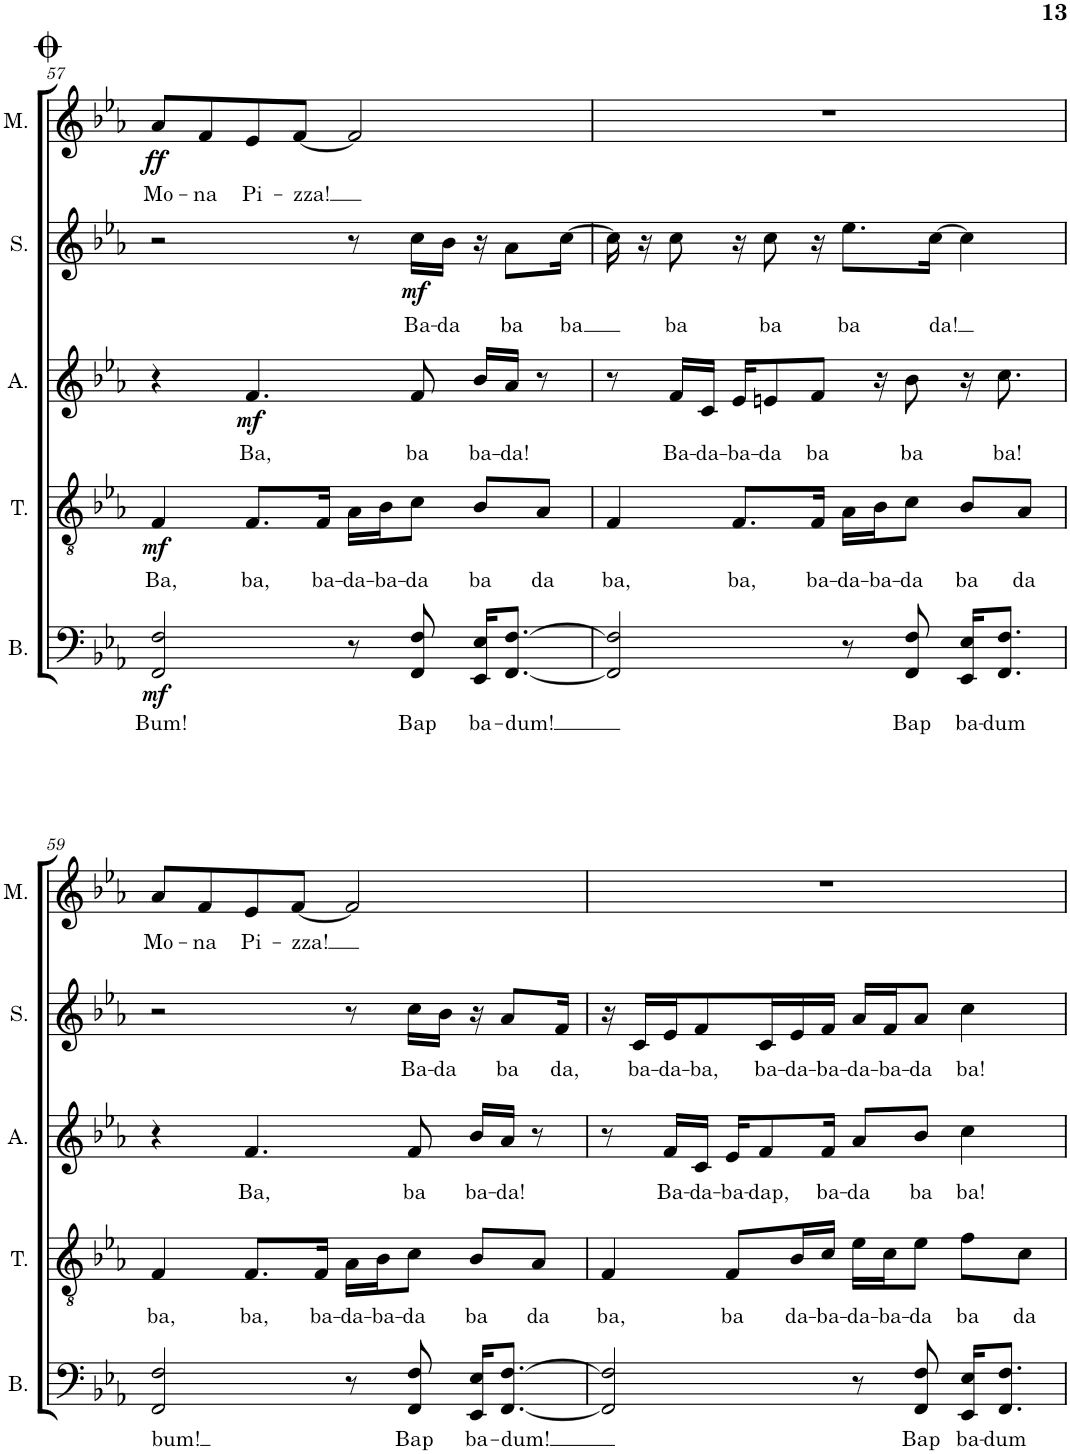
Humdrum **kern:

**kern	**text	**dynam	**kern	**text	**dynam	**kern	**text	**dynam	**kern	**text	**dynam	**kern	**text	**dynam
*part5	*part5	*part5	*part4	*part4	*part4	*part3	*part3	*part3	*part2	*part2	*part2	*part1	*part1	*part1
*staff5	*staff5	*staff5	*staff4	*staff4	*staff4	*staff3	*staff3	*staff3	*staff2	*staff2	*staff2	*staff1	*staff1	*staff1
*I"Bass	*	*	*I"Tenor	*	*	*I"Alto	*	*	*I"Soprano	*	*	*I"Mona	*	*
*I'B.	*	*	*I'T.	*	*	*I'A.	*	*	*I'S.	*	*	*I'M.	*	*
!!LO:PB:g=z
*clefF4	*	*	*clefGv2	*	*	*clefG2	*	*	*clefG2	*	*	*clefG2	*	*
*k[b-e-a-]	*	*	*k[b-e-a-]	*	*	*k[b-e-a-]	*	*	*k[b-e-a-]	*	*	*k[b-e-a-]	*	*
*M4/4	*	*	*M4/4	*	*	*M4/4	*	*	*M4/4	*	*	*M4/4	*	*
=57	=57	=57	=57	=57	=57	=57	=57	=57	=57	=57	=57	=57	=57	=57
!	!LO:LY:b	!LO:DY:b	!	!LO:LY:b	!LO:DY:b	!	!	!	!	!	!	!	!LO:LY:b	!LO:DY:b
2FF/ 2F/	Bum!	mf	4F/	Ba,	mf	4r	.	.	2r	.	.	8a-/L	Mo-	ff
!	!	!	!	!	!	!	!	!	!	!	!	!	!LO:LY:b	!
.	.	.	.	.	.	.	.	.	.	.	.	8f/	-na	.
!	!	!	!	!LO:LY:b	!	!	!LO:LY:b	!LO:DY:b	!	!	!	!	!LO:LY:b	!
.	.	.	8.F/L	ba,	.	4.f/	Ba,	mf	.	.	.	8e-/	Pi-	.
!	!	!	!	!	!	!	!	!	!	!	!	!	!LO:LY:b	!
.	.	.	.	.	.	.	.	.	.	.	.	[8f/J	-zza!	.
!	!	!	!	!LO:LY:b	!	!	!	!	!	!	!	!	!	!
.	.	.	16F/Jk	ba-	.	.	.	.	.	.	.	.	.	.
!	!	!	!	!LO:LY:b	!	!	!	!	!	!	!	!	!	!
8r	.	.	16A-\LL	-da-	.	.	.	.	8r	.	.	2f/]	.	.
!	!	!	!	!LO:LY:b	!	!	!	!	!	!	!	!	!	!
.	.	.	16B-\J	-ba-	.	.	.	.	.	.	.	.	.	.
!	!LO:LY:b	!	!	!LO:LY:b	!	!	!LO:LY:b	!	!	!LO:LY:b	!LO:DY:b	!	!	!
8FF/ 8F/	Bap	.	8c\J	-da	.	8f/	ba	.	16cc\LL	Ba-	mf	.	.	.
!	!	!	!	!	!	!	!	!	!	!LO:LY:b	!	!	!	!
.	.	.	.	.	.	.	.	.	16b-\JJ	-da	.	.	.	.
!	!LO:LY:b	!	!	!LO:LY:b	!	!	!LO:LY:b	!	!	!	!	!	!	!
16EE-/ 16E-/KL	ba-	.	8B-/L	ba	.	16b-/LL	ba-	.	16r	.	.	.	.	.
!	!LO:LY:b	!	!	!	!	!	!LO:LY:b	!	!	!LO:LY:b	!	!	!	!
[8.FF/ [8.F/J	-dum!	.	.	.	.	16a-/JJ	-da!	.	8a-\L	ba	.	.	.	.
!	!	!	!	!LO:LY:b	!	!	!	!	!	!	!	!	!	!
.	.	.	8A-/J	da	.	8r	.	.	.	.	.	.	.	.
!	!	!	!	!	!	!	!	!	!	!LO:LY:b	!	!	!	!
.	.	.	.	.	.	.	.	.	[16cc\Jk	ba	.	.	.	.
=58	=58	=58	=58	=58	=58	=58	=58	=58	=58	=58	=58	=58	=58	=58
!	!	!	!	!LO:LY:b	!	!	!	!	!	!	!	!	!	!
2FF/] 2F/]	.	.	4F/	ba,	.	8r	.	.	16cc\]	.	.	1r	.	.
.	.	.	.	.	.	.	.	.	16r	.	.	.	.	.
!	!	!	!	!	!	!	!LO:LY:b	!	!	!LO:LY:b	!	!	!	!
.	.	.	.	.	.	16f/LL	Ba-	.	8cc\	ba	.	.	.	.
!	!	!	!	!	!	!	!LO:LY:b	!	!	!	!	!	!	!
.	.	.	.	.	.	16c/JJ	-da-	.	.	.	.	.	.	.
!	!	!	!	!LO:LY:b	!	!	!LO:LY:b	!	!	!	!	!	!	!
.	.	.	8.F/L	ba,	.	16e-/KL	-ba-	.	16r	.	.	.	.	.
!	!	!	!	!	!	!	!LO:LY:b	!	!	!LO:LY:b	!	!	!	!
.	.	.	.	.	.	8en/	-da	.	8cc\	ba	.	.	.	.
!	!	!	!	!LO:LY:b	!	!	!LO:LY:b	!	!	!	!	!	!	!
.	.	.	16F/Jk	ba-	.	8f/J	ba	.	16r	.	.	.	.	.
!	!	!	!	!LO:LY:b	!	!	!	!	!	!LO:LY:b	!	!	!	!
8r	.	.	16A-\LL	-da-	.	.	.	.	8.ee-\L	ba	.	.	.	.
!	!	!	!	!LO:LY:b	!	!	!	!	!	!	!	!	!	!
.	.	.	16B-\J	-ba-	.	16r	.	.	.	.	.	.	.	.
!	!LO:LY:b	!	!	!LO:LY:b	!	!	!LO:LY:b	!	!	!	!	!	!	!
8FF/ 8F/	Bap	.	8c\J	-da	.	8b-\	ba	.	.	.	.	.	.	.
!	!	!	!	!	!	!	!	!	!	!LO:LY:b	!	!	!	!
.	.	.	.	.	.	.	.	.	[16cc\Jk	da!	.	.	.	.
!	!LO:LY:b	!	!	!LO:LY:b	!	!	!	!	!	!	!	!	!	!
16EE-/ 16E-/KL	ba-	.	8B-/L	ba	.	16r	.	.	4cc\]	.	.	.	.	.
!	!LO:LY:b	!	!	!	!	!	!LO:LY:b	!	!	!	!	!	!	!
8.FF/ 8.F/J	-dum	.	.	.	.	8.cc\	ba!	.	.	.	.	.	.	.
!	!	!	!	!LO:LY:b	!	!	!	!	!	!	!	!	!	!
.	.	.	8A-/J	da	.	.	.	.	.	.	.	.	.	.
!!LO:LB:g=z
=59	=59	=59	=59	=59	=59	=59	=59	=59	=59	=59	=59	=59	=59	=59
!	!LO:LY:b	!	!	!LO:LY:b	!	!	!	!	!	!	!	!	!LO:LY:b	!
2FF/ 2F/	bum!	.	4F/	ba,	.	4r	.	.	2r	.	.	8a-/L	Mo-	.
!	!	!	!	!	!	!	!	!	!	!	!	!	!LO:LY:b	!
.	.	.	.	.	.	.	.	.	.	.	.	8f/	-na	.
!	!	!	!	!LO:LY:b	!	!	!LO:LY:b	!	!	!	!	!	!LO:LY:b	!
.	.	.	8.F/L	ba,	.	4.f/	Ba,	.	.	.	.	8e-/	Pi-	.
!	!	!	!	!	!	!	!	!	!	!	!	!	!LO:LY:b	!
.	.	.	.	.	.	.	.	.	.	.	.	[8f/J	-zza!	.
!	!	!	!	!LO:LY:b	!	!	!	!	!	!	!	!	!	!
.	.	.	16F/Jk	ba-	.	.	.	.	.	.	.	.	.	.
!	!	!	!	!LO:LY:b	!	!	!	!	!	!	!	!	!	!
8r	.	.	16A-\LL	-da-	.	.	.	.	8r	.	.	2f/]	.	.
!	!	!	!	!LO:LY:b	!	!	!	!	!	!	!	!	!	!
.	.	.	16B-\J	-ba-	.	.	.	.	.	.	.	.	.	.
!	!LO:LY:b	!	!	!LO:LY:b	!	!	!LO:LY:b	!	!	!LO:LY:b	!	!	!	!
8FF/ 8F/	Bap	.	8c\J	-da	.	8f/	ba	.	16cc\LL	Ba-	.	.	.	.
!	!	!	!	!	!	!	!	!	!	!LO:LY:b	!	!	!	!
.	.	.	.	.	.	.	.	.	16b-\JJ	-da	.	.	.	.
!	!LO:LY:b	!	!	!LO:LY:b	!	!	!LO:LY:b	!	!	!	!	!	!	!
16EE-/ 16E-/KL	ba-	.	8B-/L	ba	.	16b-/LL	ba-	.	16r	.	.	.	.	.
!	!LO:LY:b	!	!	!	!	!	!LO:LY:b	!	!	!LO:LY:b	!	!	!	!
[8.FF/ [8.F/J	-dum!	.	.	.	.	16a-/JJ	-da!	.	8a-/L	ba	.	.	.	.
!	!	!	!	!LO:LY:b	!	!	!	!	!	!	!	!	!	!
.	.	.	8A-/J	da	.	8r	.	.	.	.	.	.	.	.
!	!	!	!	!	!	!	!	!	!	!LO:LY:b	!	!	!	!
.	.	.	.	.	.	.	.	.	16f/Jk	da,	.	.	.	.
=60	=60	=60	=60	=60	=60	=60	=60	=60	=60	=60	=60	=60	=60	=60
!	!	!	!	!LO:LY:b	!	!	!	!	!	!	!	!	!	!
2FF/] 2F/]	.	.	4F/	ba,	.	8r	.	.	16r	.	.	1r	.	.
!	!	!	!	!	!	!	!	!	!	!LO:LY:b	!	!	!	!
.	.	.	.	.	.	.	.	.	16c/LL	ba-	.	.	.	.
!	!	!	!	!	!	!	!LO:LY:b	!	!	!LO:LY:b	!	!	!	!
.	.	.	.	.	.	16f/LL	Ba-	.	16e-/J	-da-	.	.	.	.
!	!	!	!	!	!	!	!LO:LY:b	!	!	!LO:LY:b	!	!	!	!
.	.	.	.	.	.	16c/JJ	-da-	.	8f/	-ba,	.	.	.	.
!	!	!	!	!LO:LY:b	!	!	!LO:LY:b	!	!	!	!	!	!	!
.	.	.	8F/L	ba	.	16e-/KL	-ba-	.	.	.	.	.	.	.
!	!	!	!	!	!	!	!LO:LY:b	!	!	!LO:LY:b	!	!	!	!
.	.	.	.	.	.	8f/	-dap,	.	16c/L	ba-	.	.	.	.
!	!	!	!	!LO:LY:b	!	!	!	!	!	!LO:LY:b	!	!	!	!
.	.	.	16B-/L	da-	.	.	.	.	16e-/	-da-	.	.	.	.
!	!	!	!	!LO:LY:b	!	!	!LO:LY:b	!	!	!LO:LY:b	!	!	!	!
.	.	.	16c/JJ	-ba-	.	16f/Jk	ba-	.	16f/JJ	-ba-	.	.	.	.
!	!	!	!	!LO:LY:b	!	!	!LO:LY:b	!	!	!LO:LY:b	!	!	!	!
8r	.	.	16e-\LL	-da-	.	8a-/L	-da	.	16a-/LL	-da-	.	.	.	.
!	!	!	!	!LO:LY:b	!	!	!	!	!	!LO:LY:b	!	!	!	!
.	.	.	16c\J	-ba-	.	.	.	.	16f/J	-ba-	.	.	.	.
!	!LO:LY:b	!	!	!LO:LY:b	!	!	!LO:LY:b	!	!	!LO:LY:b	!	!	!	!
8FF/ 8F/	Bap	.	8e-\J	-da	.	8b-/J	ba	.	8a-/J	-da	.	.	.	.
!	!LO:LY:b	!	!	!LO:LY:b	!	!	!LO:LY:b	!	!	!LO:LY:b	!	!	!	!
16EE-/ 16E-/KL	ba-	.	8f\L	ba	.	4cc\	ba!	.	4cc\	ba!	.	.	.	.
!	!LO:LY:b	!	!	!	!	!	!	!	!	!	!	!	!	!
8.FF/ 8.F/J	-dum	.	.	.	.	.	.	.	.	.	.	.	.	.
!	!	!	!	!LO:LY:b	!	!	!	!	!	!	!	!	!	!
.	.	.	8c\J	da	.	.	.	.	.	.	.	.	.	.
=	=	=	=	=	=	=	=	=	=	=	=	=	=	=
*-	*-	*-	*-	*-	*-	*-	*-	*-	*-	*-	*-	*-	*-	*-
